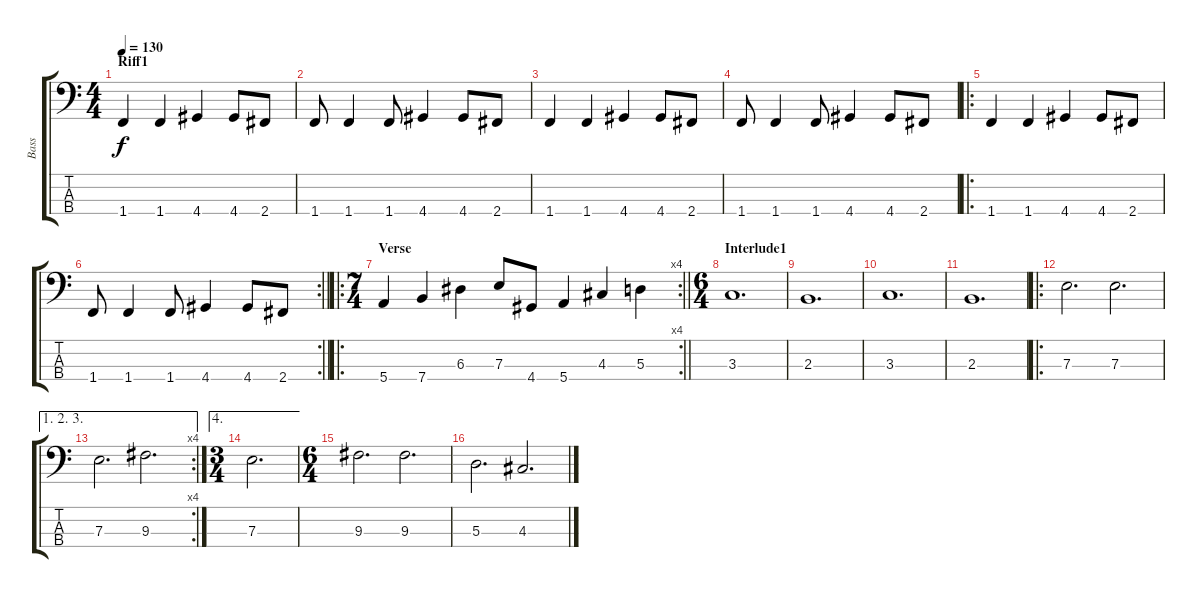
\track ("Bass" "Bass") {instrument electricbassfinger}
\staff {score tabs}
\tuning (G2 D2 A1 E1) {hide}
\ts (4 4)
\section ("" "Riff1")
\tempo 130
\clef f4
\ks c
1.4.4{dy f} 1.4.4 4.4.4 4.4.8 2.4.8 |
1.4.8 1.4.4 1.4.8 4.4.4 4.4.8 2.4.8 |
1.4.4 1.4.4 4.4.4 4.4.8 2.4.8 |
1.4.8 1.4.4 1.4.8 4.4.4 4.4.8 2.4.8 |
\ro
1.4.4 1.4.4 4.4.4 4.4.8 2.4.8 |
\rc 2
\barLineRight lightlight
1.4.8 1.4.4 1.4.8 4.4.4 4.4.8 2.4.8 |
\ro
\rc 4
\ts (7 4)
\section ("" "Verse")
\barLineRight lightlight
5.4.4 7.4.4 6.3.4 7.3.8 4.4.8 5.4.4 4.3.4 5.3.4 |
\ts (6 4)
\section ("" "Interlude1")
3.3.1{d} |
2.3.1{d} |
3.3.1{d} |
2.3.1{d} |
\ro
7.3.2{d} 7.3.2{d} |
\ae (1 2 3)
\rc 4
7.3.2{d} 9.3.2{d} |
\ae 4
\ts (3 4)
7.3.2{d} |
\ts (6 4)
9.3.2{d} 9.3.2{d} |
5.3.2{d} 4.3.2{d}
